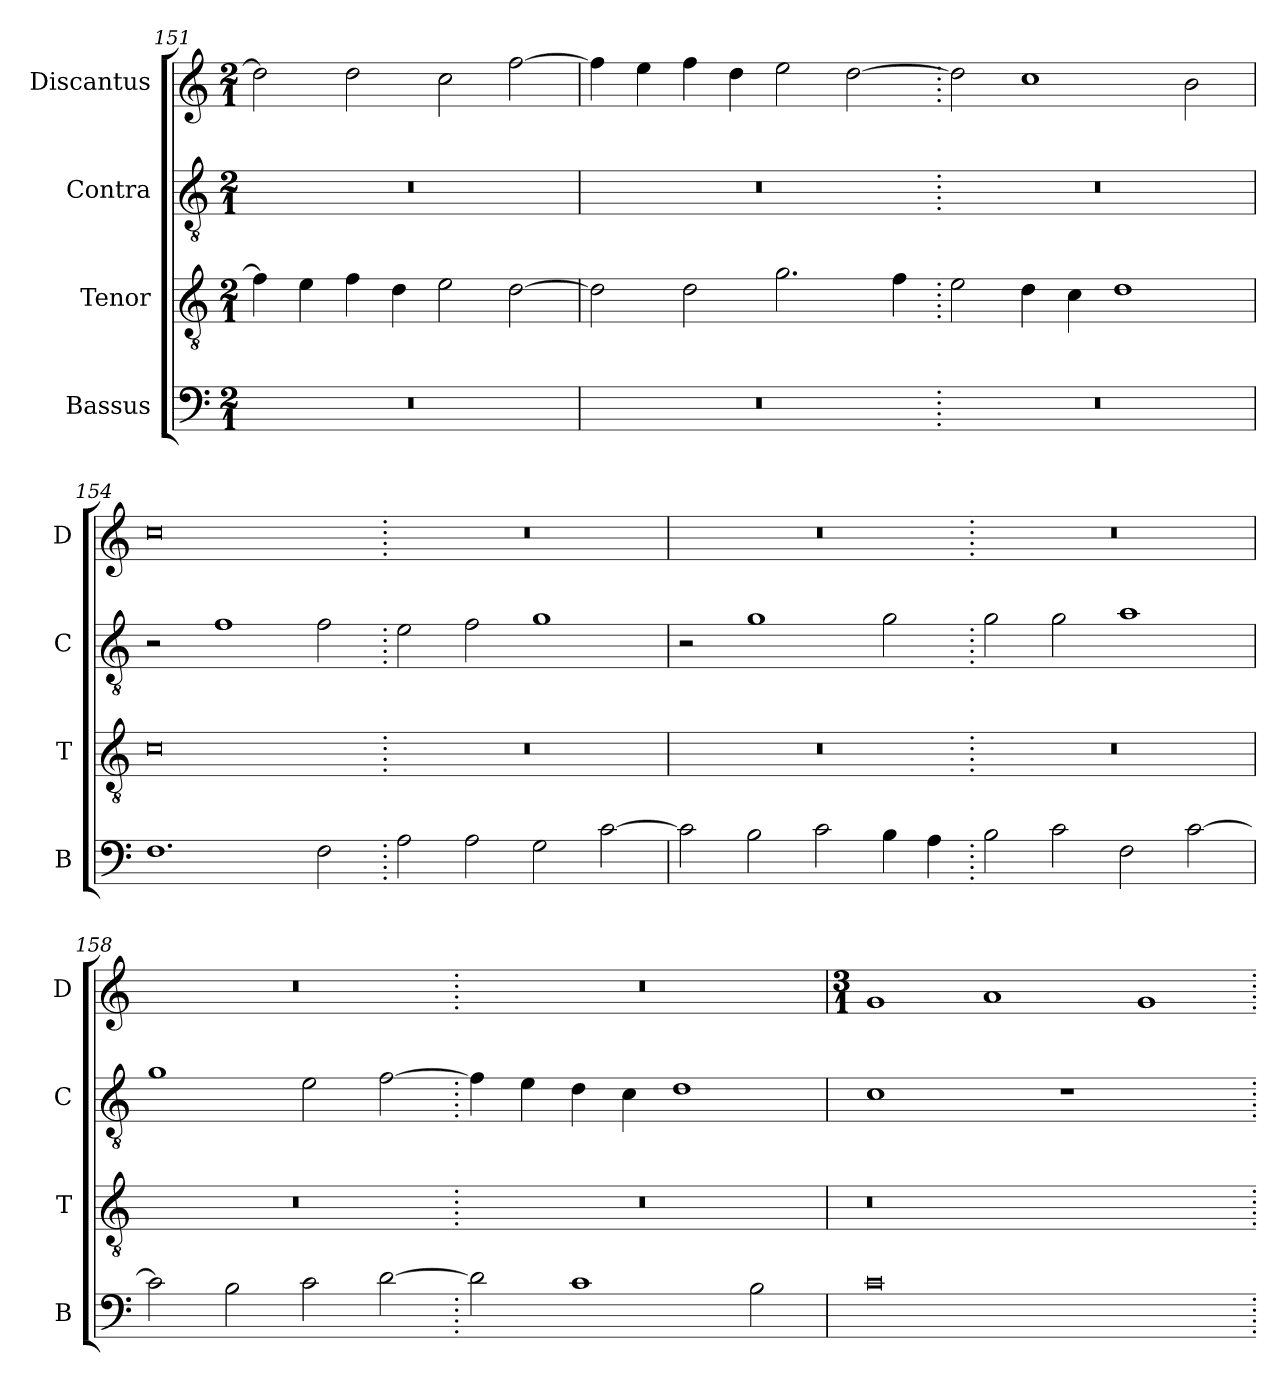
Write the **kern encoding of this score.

**kern	**kern	**kern	**kern
*part4	*part3	*part2	*part1
*staff4	*staff3	*staff2	*staff1
*I"Bassus	*I"Tenor	*I"Contra	*I"Discantus
*I'B	*I'T	*I'C	*I'D
*clefF4	*clefGv2	*clefGv2	*clefG2
*k[]	*k[]	*k[]	*k[]
*M2/1	*M2/1	*M2/1	*M2/1
=151	=151	=151	=151
0r	4f\]	0r	2dd\]
.	4e\	.	.
.	4f\	.	2dd\
.	4d\	.	.
.	2e\	.	2cc\
.	[2d\	.	[2ff\
=152	=152	=152	=152
0r	2d\]	0r	4ff\]
.	.	.	4ee\
.	2d\	.	4ff\
.	.	.	4dd\
.	2.g\	.	2ee\
.	.	.	[2dd\
.	4f\	.	.
=153.	=153.	=153.	=153.
0r	2e\	0r	2dd\]
.	4d\	.	1cc
.	4c\	.	.
.	1d	.	.
.	.	.	2b\
=154	=154	=154	=154
1.F	0c	2r	0cc
.	.	1f	.
2F\	.	2f\	.
=155.	=155.	=155.	=155.
2A\	0r	2e\	0r
2A\	.	2f\	.
2G\	.	1g	.
[2c\	.	.	.
=156	=156	=156	=156
2c\]	0r	2r	0r
2B\	.	1g	.
2c\	.	.	.
4B\	.	2g\	.
4A\	.	.	.
=157.	=157.	=157.	=157.
2B\	0r	2g\	0r
2c\	.	2g\	.
2F\	.	1a	.
[2c\	.	.	.
=158	=158	=158	=158
2c\]	0r	1g	0r
2B\	.	.	.
2c\	.	2e\	.
[2d\	.	[2f\	.
=159.	=159.	=159.	=159.
2d\]	0r	4f\]	0r
.	.	4e\	.
1c	.	4d\	.
.	.	4c\	.
.	.	1d	.
2B\	.	.	.
=160	=160	=160	=160
*	*	*	*M3/1
!LO:N:vis=0	!LO:N:vis=0	!LO:N:vis=1	!
0.c	0.r	1.c	1g
.	.	.	1a
!	!	!LO:N:vis=1	!
.	.	1.r	.
.	.	.	1g
=.	=.	=.	=.
*-	*-	*-	*-
